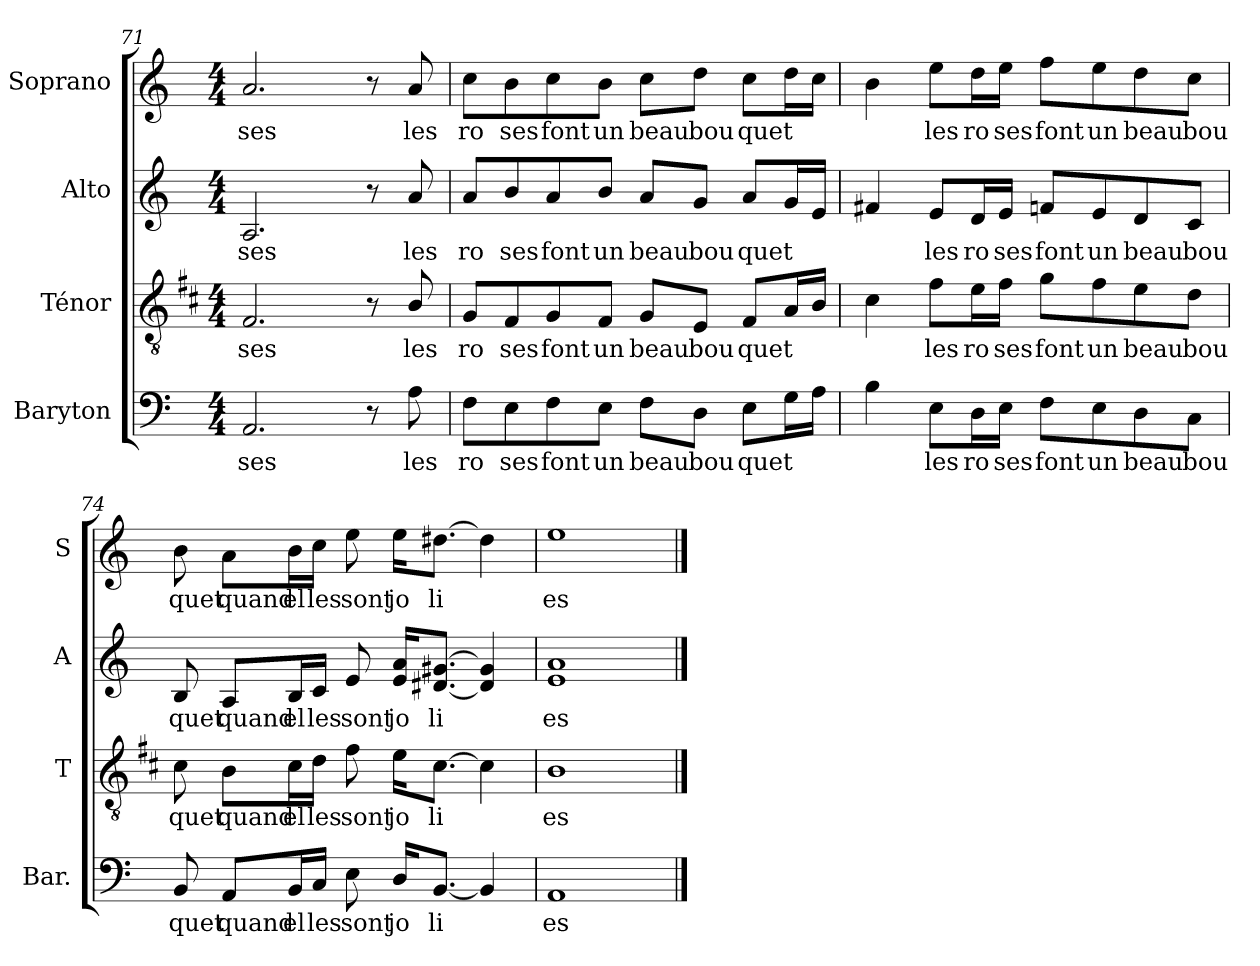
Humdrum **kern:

**kern	**text	**kern	**text	**kern	**text	**kern	**text
*part4	*part4	*part3	*part3	*part2	*part2	*part1	*part1
*staff4	*staff4	*staff3	*staff3	*staff2	*staff2	*staff1	*staff1
*I"Baryton	*	*I"Ténor	*	*I"Alto	*	*I"Soprano	*
*I'Bar.	*	*I'T	*	*I'A	*	*I'S	*
*clefF4	*	*clefGv2	*	*clefG2	*	*clefG2	*
*	*	*ITrd1c2	*	*	*	*	*
*k[]	*	*k[]	*	*k[]	*	*k[]	*
*C:	*	*C:	*	*C:	*	*C:	*
*M4/4	*	*M4/4	*	*M4/4	*	*M4/4	*
=71	=71	=71	=71	=71	=71	=71	=71
!	!LO:LY:b	!	!	!	!	!	!
!	!	!	!LO:LY:b	!	!	!	!
!	!	!	!	!	!LO:LY:b	!	!
!	!	!	!	!	!	!	!LO:LY:b
2.AA/	ses	2.E/	ses	2.A/	ses	2.a/	ses
8r	.	8r	.	8r	.	8r	.
!	!LO:LY:b	!	!	!	!	!	!
!	!	!	!LO:LY:b	!	!	!	!
!	!	!	!	!	!LO:LY:b	!	!
!	!	!	!	!	!	!	!LO:LY:b
8A\	les	8A/	les	8a/	les	8a/	les
=72	=72	=72	=72	=72	=72	=72	=72
!	!LO:LY:b	!	!	!	!	!	!
!	!	!	!LO:LY:b	!	!	!	!
!	!	!	!	!	!LO:LY:b	!	!
!	!	!	!	!	!	!	!LO:LY:b
8F\L	ro	8F/L	ro	8a/L	ro	8cc\L	ro
!	!LO:LY:b	!	!	!	!	!	!
!	!	!	!LO:LY:b	!	!	!	!
!	!	!	!	!	!LO:LY:b	!	!
!	!	!	!	!	!	!	!LO:LY:b
8E\	ses	8E/	ses	8b/	ses	8b\	ses
!	!LO:LY:b	!	!	!	!	!	!
!	!	!	!LO:LY:b	!	!	!	!
!	!	!	!	!	!LO:LY:b	!	!
!	!	!	!	!	!	!	!LO:LY:b
8F\	font	8F/	font	8a/	font	8cc\	font
!	!LO:LY:b	!	!	!	!	!	!
!	!	!	!LO:LY:b	!	!	!	!
!	!	!	!	!	!LO:LY:b	!	!
!	!	!	!	!	!	!	!LO:LY:b
8E\J	un	8E/J	un	8b/J	un	8b\J	un
!	!LO:LY:b	!	!	!	!	!	!
!	!	!	!LO:LY:b	!	!	!	!
!	!	!	!	!	!LO:LY:b	!	!
!	!	!	!	!	!	!	!LO:LY:b
8F\L	beau	8F/L	beau	8a/L	beau	8cc\L	beau
!	!LO:LY:b	!	!	!	!	!	!
!	!	!	!LO:LY:b	!	!	!	!
!	!	!	!	!	!LO:LY:b	!	!
!	!	!	!	!	!	!	!LO:LY:b
8D\J	bou	8D/J	bou	8g/J	bou	8dd\J	bou
!	!LO:LY:b	!	!	!	!	!	!
!	!	!	!LO:LY:b	!	!	!	!
!	!	!	!	!	!LO:LY:b	!	!
!	!	!	!	!	!	!	!LO:LY:b
8E\L	quet	8E/L	quet	8a/L	quet	8cc\L	quet
16G\L	.	16G/L	.	16g/L	.	16dd\L	.
16A\JJ	.	16A/JJ	.	16e/JJ	.	16cc\JJ	.
!!LO:LB:g=z
=73	=73	=73	=73	=73	=73	=73	=73
4B\	.	4B\	.	4f#X/	.	4b\	.
!	!LO:LY:b	!	!	!	!	!	!
!	!	!	!LO:LY:b	!	!	!	!
!	!	!	!	!	!LO:LY:b	!	!
!	!	!	!	!	!	!	!LO:LY:b
8E\L	les	8e\L	les	8e/L	les	8ee\L	les
!	!LO:LY:b	!	!	!	!	!	!
!	!	!	!LO:LY:b	!	!	!	!
!	!	!	!	!	!LO:LY:b	!	!
!	!	!	!	!	!	!	!LO:LY:b
16D\L	ro	16d\L	ro	16d/L	ro	16dd\L	ro
!	!LO:LY:b	!	!	!	!	!	!
!	!	!	!LO:LY:b	!	!	!	!
!	!	!	!	!	!LO:LY:b	!	!
!	!	!	!	!	!	!	!LO:LY:b
16E\JJ	ses	16e\JJ	ses	16e/JJ	ses	16ee\JJ	ses
!	!LO:LY:b	!	!	!	!	!	!
!	!	!	!LO:LY:b	!	!	!	!
!	!	!	!	!	!LO:LY:b	!	!
!	!	!	!	!	!	!	!LO:LY:b
8F\L	font	8f\L	font	8fn/L	font	8ff\L	font
!	!LO:LY:b	!	!	!	!	!	!
!	!	!	!LO:LY:b	!	!	!	!
!	!	!	!	!	!LO:LY:b	!	!
!	!	!	!	!	!	!	!LO:LY:b
8E\	un	8e\	un	8e/	un	8ee\	un
!	!LO:LY:b	!	!	!	!	!	!
!	!	!	!LO:LY:b	!	!	!	!
!	!	!	!	!	!LO:LY:b	!	!
!	!	!	!	!	!	!	!LO:LY:b
8D\	beau	8d\	beau	8d/	beau	8dd\	beau
!	!LO:LY:b	!	!	!	!	!	!
!	!	!	!LO:LY:b	!	!	!	!
!	!	!	!	!	!LO:LY:b	!	!
!	!	!	!	!	!	!	!LO:LY:b
8C\J	bou	8c\J	bou	8c/J	bou	8cc\J	bou
=74	=74	=74	=74	=74	=74	=74	=74
!	!LO:LY:b	!	!	!	!	!	!
!	!	!	!LO:LY:b	!	!	!	!
!	!	!	!	!	!LO:LY:b	!	!
!	!	!	!	!	!	!	!LO:LY:b
8BB/	quet	8B\	quet	8B/	quet	8b\	quet
!	!LO:LY:b	!	!	!	!	!	!
!	!	!	!LO:LY:b	!	!	!	!
!	!	!	!	!	!LO:LY:b	!	!
!	!	!	!	!	!	!	!LO:LY:b
8AA/L	quand	8A\L	quand	8A/L	quand	8a\L	quand
!	!LO:LY:b	!	!	!	!	!	!
!	!	!	!LO:LY:b	!	!	!	!
!	!	!	!	!	!LO:LY:b	!	!
!	!	!	!	!	!	!	!LO:LY:b
16BB/L	el	16B\L	el	16B/L	el	16b\L	el
!	!LO:LY:b	!	!	!	!	!	!
!	!	!	!LO:LY:b	!	!	!	!
!	!	!	!	!	!LO:LY:b	!	!
!	!	!	!	!	!	!	!LO:LY:b
16C/JJ	les	16c\JJ	les	16c/JJ	les	16cc\JJ	les
!	!LO:LY:b	!	!	!	!	!	!
!	!	!	!LO:LY:b	!	!	!	!
!	!	!	!	!	!LO:LY:b	!	!
!	!	!	!	!	!	!	!LO:LY:b
8E\	sont	8e\	sont	8e/	sont	8ee\	sont
!	!LO:LY:b	!	!	!	!	!	!
!	!	!	!LO:LY:b	!	!	!	!
!	!	!	!	!	!LO:LY:b	!	!
!	!	!	!	!	!	!	!LO:LY:b
16D/KL	jo	16d\KL	jo	16e/ 16a/KL	jo	16ee\KL	jo
!	!LO:LY:b	!	!	!	!	!	!
!	!	!	!LO:LY:b	!	!	!	!
!	!	!	!	!	!LO:LY:b	!	!
!	!	!	!	!	!	!	!LO:LY:b
[8.BB/J	li	[8.B\J	li	[8.d#X/ [8.g#X/J	li	[8.dd#X\J	li
4BB/]	.	4B\]	.	4d#/] 4g#/]	.	4dd#\]	.
=75	=75	=75	=75	=75	=75	=75	=75
!	!LO:LY:b	!	!	!	!	!	!
!	!	!	!LO:LY:b	!	!	!	!
!	!	!	!	!	!LO:LY:b	!	!
!	!	!	!	!	!	!	!LO:LY:b
1AA	es	1A	es	1e 1a	es	1ee	es
==	==	==	==	==	==	==	==
*-	*-	*-	*-	*-	*-	*-	*-
